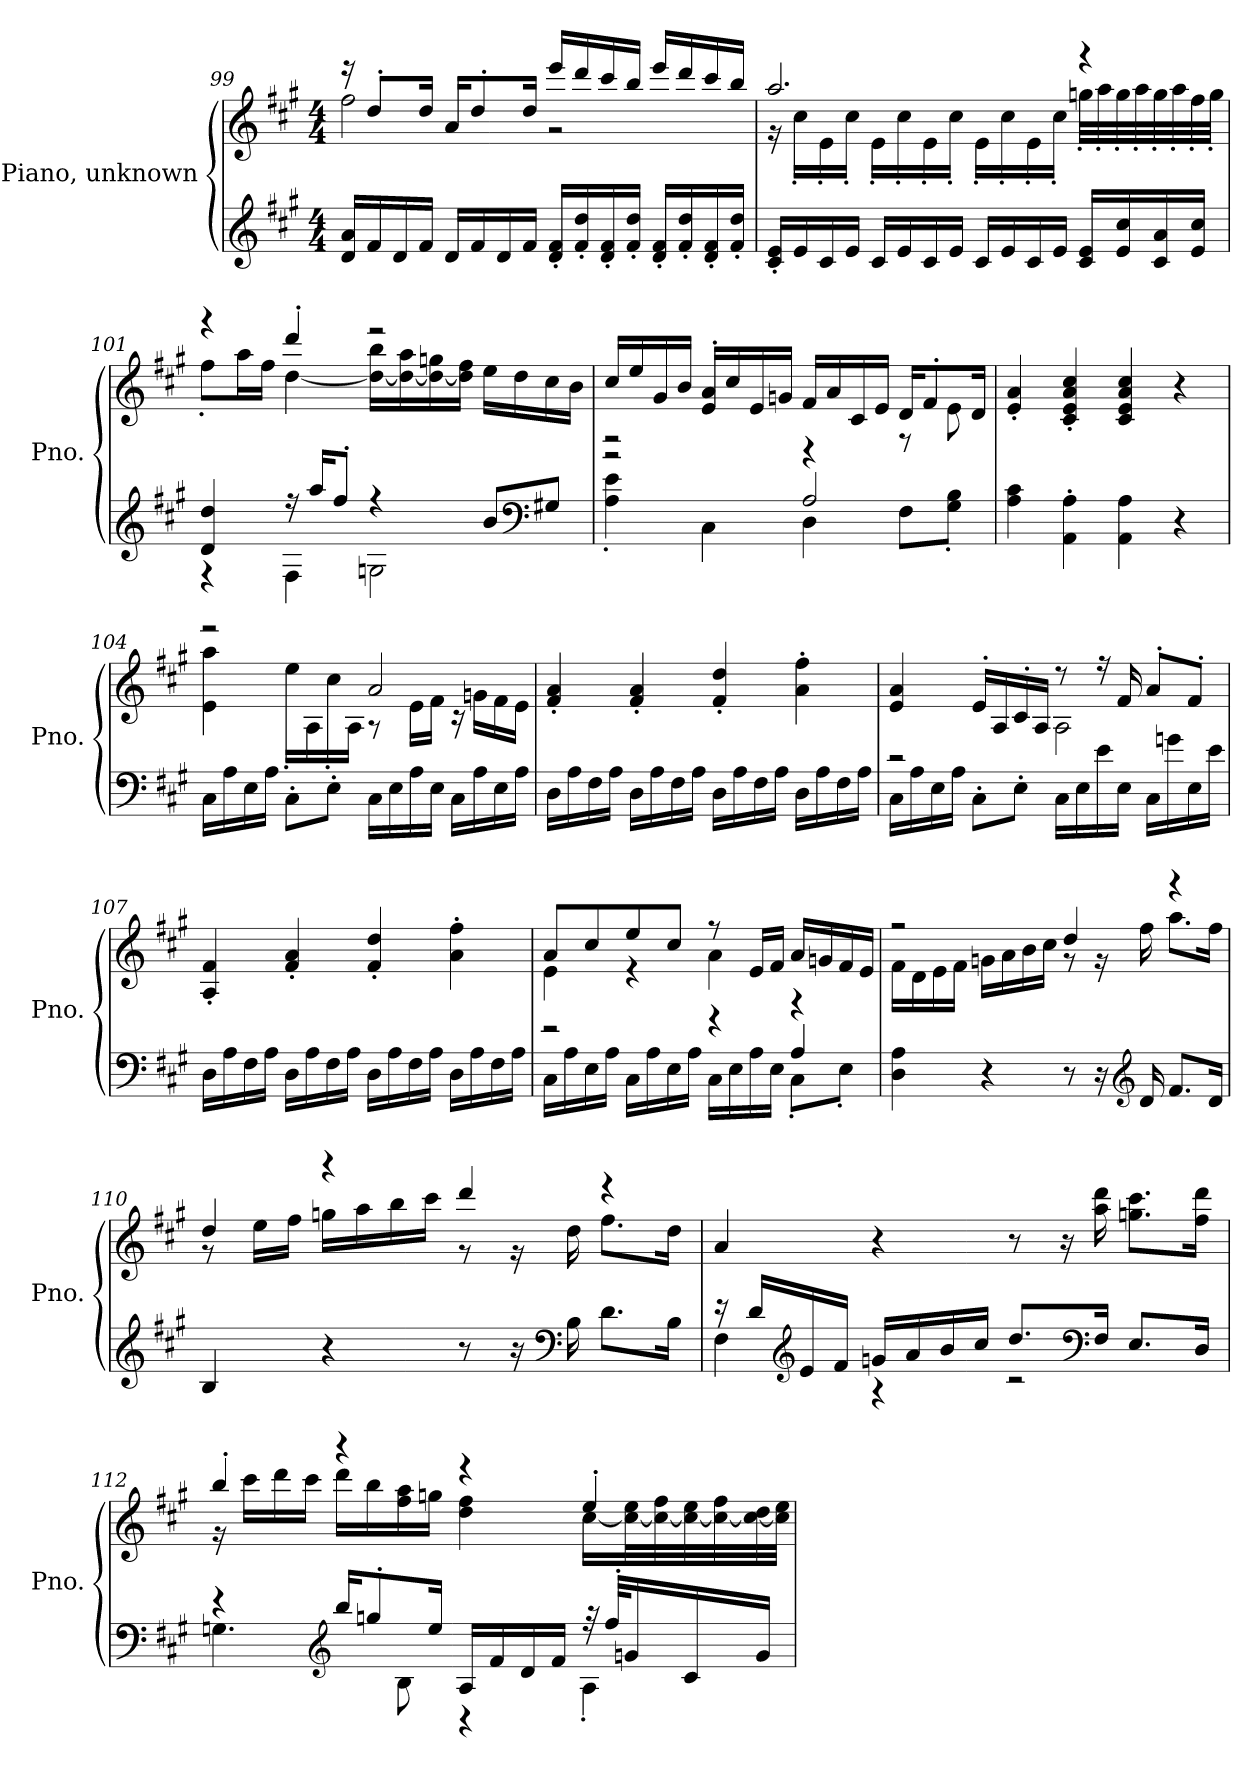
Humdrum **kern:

**kern	**kern
*part1	*part1
*staff2	*staff1
*I"Piano, unknown	*
*I'Pno.	*
*clefG2	*clefG2
*k[f#c#g#]	*k[f#c#g#]
*M4/4	*M4/4
=99	=99
*	*^
16d/ 16a/LL	16r	2ff#\
16f#/	8dd'/L	.
16d/	.	.
16f#/JJ	16dd/Jk	.
16d/LL	16a/KL	.
16f#/	8dd'/	.
16d/	.	.
16f#/JJ	16dd/Jk	.
16d/' 16f#/'LL	16eee/LL	2r
16f#/' 16dd/'	16ddd/	.
16d/' 16f#/'	16ccc#/	.
16f#/' 16dd/'JJ	16bb/JJ	.
16d/' 16f#/'LL	16eee/LL	.
16f#/' 16dd/'	16ddd/	.
16d/' 16f#/'	16ccc#/	.
16f#/' 16dd/'JJ	16bb/JJ	.
!!LO:LB:g=z	!!
=100	=100	=100
16c#/' 16e/'LL	2.aa/	16r
16e/	.	16cc#'\LL
16c#/	.	16e'\
16e/JJ	.	16cc#'\JJ
16c#/LL	.	16e'\LL
16e/	.	16cc#'\
16c#/	.	16e'\
16e/JJ	.	16cc#'\JJ
16c#/LL	.	16e'\LL
16e/	.	16cc#'\
16c#/	.	16e'\
16e/JJ	.	16cc#'\JJ
16c#/ 16e/LL	4r	32ggn'\LLL
.	.	32aa'\
16e/ 16cc#/	.	32gg'\
.	.	32aa'\
16c#/ 16a/	.	32gg'\
.	.	32aa'\
16e/ 16cc#/JJ	.	32ff#'\
.	.	32gg'\JJJ
=101	=101	=101
*^	*	*
4d/ 4dd/	4r	4r	8ff#'\L
.	.	.	16aa\L
.	.	.	16ff#\JJ
16r	4F#\	4ddd'/	[4dd\
16aa/KL	.	.	.
8ff#'/J	.	.	.
4r	2Gn\	2r	16dd\_ 16bb\LL
.	.	.	16dd\_ 16aa\
.	.	.	16dd\_ 16ggn\
.	.	.	16dd\] 16ff#\JJ
8b/L	.	.	16ee\LL
.	.	.	16dd\
*clefF4	*	*	*
8G#X/J	.	.	16cc#\
.	.	.	16b\JJ
!!LO:LB:g=z	!!
=102	=102	=102	=102
2r	4A\' 4e\'	16cc#/LL	2r
.	.	16ee/	.
.	.	16g#/	.
.	.	16b/JJ	.
.	4C#\	16e/' 16a/'LL	.
.	.	16cc#/	.
.	.	16e/	.
.	.	16gn/JJ	.
2A/	4D\	16f#/LL	4r
.	.	16a/	.
.	.	16c#/	.
.	.	16e/JJ	.
.	8F#\L	16d/KL	8r
.	.	8f#'/	.
.	8G#\' 8B\'J	.	8e\
.	.	16d/Jk	.
*v	*v	*	*
*	*v	*v
=103	=103
4A\ 4c#\	4e/' 4a/'
4AA\' 4A\'	4c#/' 4e/' 4a/' 4cc#/'
4AA\ 4A\	4c#/ 4e/ 4a/ 4cc#/
4r	4r
=104	=104
*	*^
16C#\LL	2r	4e\ 4aa\
16A\	.	.
16E\	.	.
16A\JJ	.	.
8C#'\L	.	16ee'\LL
.	.	16A\
8E'\J	.	16cc#'\
.	.	16A\JJ
16C#\LL	2a/	8r
16E\	.	.
16A\	.	16e\LL
16E\JJ	.	16f#\JJ
16C#\LL	.	16r
16A\	.	16gn\LL
16E\	.	16f#\
16A\JJ	.	16e\JJ
*	*v	*v
!!LO:LB:g=z
=105	=105
16D\LL	4f#/' 4a/'
16A\	.
16F#\	.
16A\JJ	.
16D\LL	4f#/' 4a/'
16A\	.
16F#\	.
16A\JJ	.
16D\LL	4f#/' 4dd/'
16A\	.
16F#\	.
16A\JJ	.
16D\LL	4a\' 4ff#\'
16A\	.
16F#\	.
16A\JJ	.
=106	=106
*	*^
16C#\LL	4e/ 4a/	2r
16A\	.	.
16E\	.	.
16A\JJ	.	.
8C#'\L	16e'/LL	.
.	16A/	.
8E'\J	16c#'/	.
.	16A/JJ	.
16C#\LL	8r	2A\
16E\	.	.
16e\	16r	.
16E\JJ	16f#/	.
16C#\LL	8a'/L	.
16gn\	.	.
16E\	8f#'/J	.
16e\JJ	.	.
*	*v	*v
!!LO:PB:g=z
=107	=107
16D\LL	4A/' 4f#/'
16A\	.
16F#\	.
16A\JJ	.
16D\LL	4f#/' 4a/'
16A\	.
16F#\	.
16A\JJ	.
16D\LL	4f#/' 4dd/'
16A\	.
16F#\	.
16A\JJ	.
16D\LL	4a\' 4ff#\'
16A\	.
16F#\	.
16A\JJ	.
=108	=108
*^	*^
2r	16C#\LL	8a/L	4e\
.	16A\	.	.
.	16E\	8cc#/	.
.	16A\JJ	.	.
.	16C#\LL	8ee/	4r
.	16A\	.	.
.	16E\	8cc#/J	.
.	16A\JJ	.	.
4r	16C#\LL	8r	4a\
.	16E\	.	.
.	16A\	16e/LL	.
.	16E\JJ	16f#/JJ	.
4A/	8C#'\L	16a/LL	4r
.	.	16gn/	.
.	8E'\J	16f#/	.
.	.	16e/JJ	.
*v	*v	*	*
!!LO:LB:g=z	!!
=109	=109	=109
4D\ 4A\	2r	16f#\LL
.	.	16d\
.	.	16e\
.	.	16f#\JJ
4r	.	16gn\LL
.	.	16a\
.	.	16b\
.	.	16cc#\JJ
8r	4dd/	8r
16r	.	16r
*clefG2	*	*
16d/	.	16ff#\
8.f#/L	4r	8.aa\L
16d/Jk	.	16ff#\Jk
=110	=110	=110
4B/	4dd/	8r
.	.	16ee\LL
.	.	16ff#\JJ
4r	4r	16ggn\LL
.	.	16aa\
.	.	16bb\
.	.	16ccc#\JJ
8r	4ddd/	8r
16r	.	16r
*clefF4	*	*
16B\	.	16dd\
8.d\L	4r	8.ff#\L
16B\Jk	.	16dd\Jk
*	*v	*v
!!LO:LB:g=z
=111	=111
*^	*
16r	4F#\	4a/
16d/LL	.	.
*clefG2	*	*
16e/	.	.
16f#/JJ	.	.
16gn/LL	4r	4r
16a/	.	.
16b/	.	.
16cc#/JJ	.	.
8.dd/L	2r	8r
.	.	16r
*clefF4	*	*
16F#/Jk	.	16aa\ 16ddd\
8.E/L	.	8.ggn\ 8.ccc#\L
16D/Jk	.	16ff#\ 16ddd\Jk
=112	=112	=112
*	*	*^
4r	4.Gn\	4bb'/	16r
.	.	.	16ccc#\LL
.	.	.	16ddd\
.	.	.	16ccc#\JJ
*clefG2	*	*	*
16bb/KL	.	4r	16ddd\LL
8ggn'/	.	.	16bb\
.	8B\	.	16ff#\ 16aa\
16ee/Jk	.	.	16ggn\JJ
16A/LL	4r	4r	4dd\ 4ff#\
16f#/	.	.	.
16d/	.	.	.
16f#/JJ	.	.	.
32r	4A'\	4ee'/	[16cc#\LL
32ff#'/KLL	.	.	.
16gn/	.	.	32cc#\_ 32ee\L
.	.	.	32cc#\_ 32ff#\
16c#/	.	.	32cc#\_ 32ee\
.	.	.	32cc#\_ 32ff#\
16g/JJ	.	.	32cc#\_ 32dd\
.	.	.	32cc#\] 32ee\JJJ
*v	*v	*	*
*	*v	*v
=	=
*-	*-
